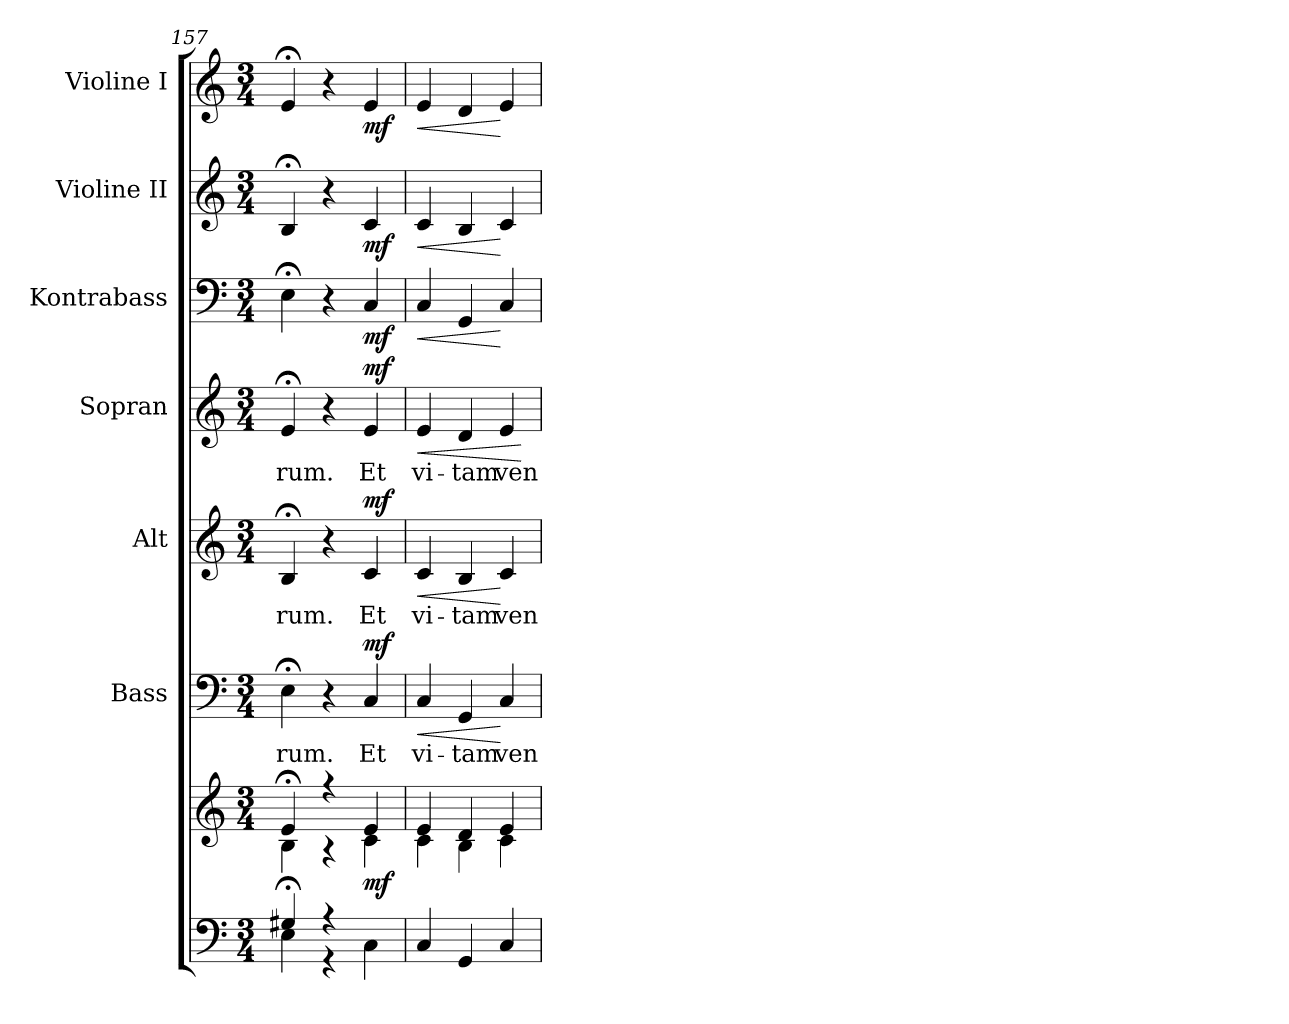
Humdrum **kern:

**kern	**kern	**dynam	**kern	**text	**dynam	**kern	**text	**dynam	**kern	**text	**dynam	**kern	**dynam	**kern	**dynam	**kern	**dynam
*part7	*part7	*part7	*part6	*part6	*part6	*part5	*part5	*part5	*part4	*part4	*part4	*part3	*part3	*part2	*part2	*part1	*part1
*staff8	*staff7	*staff7/8	*staff6	*staff6	*staff6	*staff5	*staff5	*staff5	*staff4	*staff4	*staff4	*staff3	*staff3	*staff2	*staff2	*staff1	*staff1
*	*	*	*I"Bass	*	*	*I"Alt	*	*	*I"Sopran	*	*	*I"Kontrabass	*	*I"Violine II	*	*I"Violine I	*
*	*	*	*I'B.	*	*	*I'A.	*	*	*I'S.	*	*	*I'Kb.	*	*I'Vl. II	*	*I'Vl. I	*
*clefF4	*clefG2	*	*clefF4	*	*	*clefG2	*	*	*clefG2	*	*	*clefF4	*	*clefG2	*	*clefG2	*
*	*	*	*	*	*	*	*	*	*	*	*	*ITrd7c12	*	*	*	*	*
*k[]	*k[]	*	*k[]	*	*	*k[]	*	*	*k[]	*	*	*k[]	*	*k[]	*	*k[]	*
*C:	*C:	*	*C:	*	*	*C:	*	*	*C:	*	*	*C:	*	*C:	*	*C:	*
*M3/4	*M3/4	*	*M3/4	*	*	*M3/4	*	*	*M3/4	*	*	*M3/4	*	*M3/4	*	*M3/4	*
=157	=157	=157	=157	=157	=157	=157	=157	=157	=157	=157	=157	=157	=157	=157	=157	=157	=157
*^	*^	*	*	*	*	*	*	*	*	*	*	*	*	*	*	*	*
!	!	!	!	!	!	!LO:LY:b	!	!	!LO:LY:b	!	!	!LO:LY:b	!	!	!	!	!	!	!
4G#X;/	4E\	4e;</	4B\	.	4E;<\	-rum.	.	4B;</	-rum.	.	4e;</	-rum.	.	4EE;<\	.	4B;</	.	4e;</	.
4r	4r	4r	4r	.	4r	.	.	4r	.	.	4r	.	.	4r	.	4r	.	4r	.
!	!	!	!	!LO:DY:b	!	!LO:LY:b	!LO:DY:a	!	!LO:LY:b	!LO:DY:a	!	!LO:LY:b	!LO:DY:a	!	!LO:DY:b	!	!LO:DY:b	!	!LO:DY:b
4ryy	4C\	4e/	4c\	mf	4C/	Et	mf	4c/	Et	mf	4e/	Et	mf	4CC/	mf	4c/	mf	4e/	mf
!!LO:PB:g=z
=158	=158	=158	=158	=158	=158	=158	=158	=158	=158	=158	=158	=158	=158	=158	=158	=158	=158	=158	=158
!	!	!	!	!	!	!LO:LY:b	!LO:HP:b	!	!LO:LY:b	!LO:HP:b	!	!LO:LY:b	!LO:HP:b	!	!LO:HP:b	!	!LO:HP:b	!	!LO:HP:b
*v	*v	*	*	*	*	*	*	*	*	*	*	*	*	*	*	*	*	*	*
4C/	4e/	4c\	.	4C/	vi-	<	4c/	vi-	<	4e/	vi-	<	4CC/	<	4c/	<	4e/	<
!	!	!	!	!	!LO:LY:b	!	!	!LO:LY:b	!	!	!LO:LY:b	!	!	!	!	!	!	!
4GG/	4d/	4B\	.	4GG/	-tam	.	4B/	-tam	.	4d/	-tam	.	4GGG/	.	4B/	.	4d/	.
!	!	!	!	!	!LO:LY:b	!	!	!LO:LY:b	!	!	!LO:LY:b	!	!	!	!	!	!	!
4C/	4e/	4c\	.	4C/	ven-	[	4c/	ven-	[	4e/	ven-	.	4CC/	[	4c/	[	4e/	[
*	*v	*v	*	*	*	*	*	*	*	*	*	*	*	*	*	*	*	*
.	.	.	.	.	.	.	.	.	.	.	[	.	.	.	.	.	.
=	=	=	=	=	=	=	=	=	=	=	=	=	=	=	=	=	=
*-	*-	*-	*-	*-	*-	*-	*-	*-	*-	*-	*-	*-	*-	*-	*-	*-	*-
